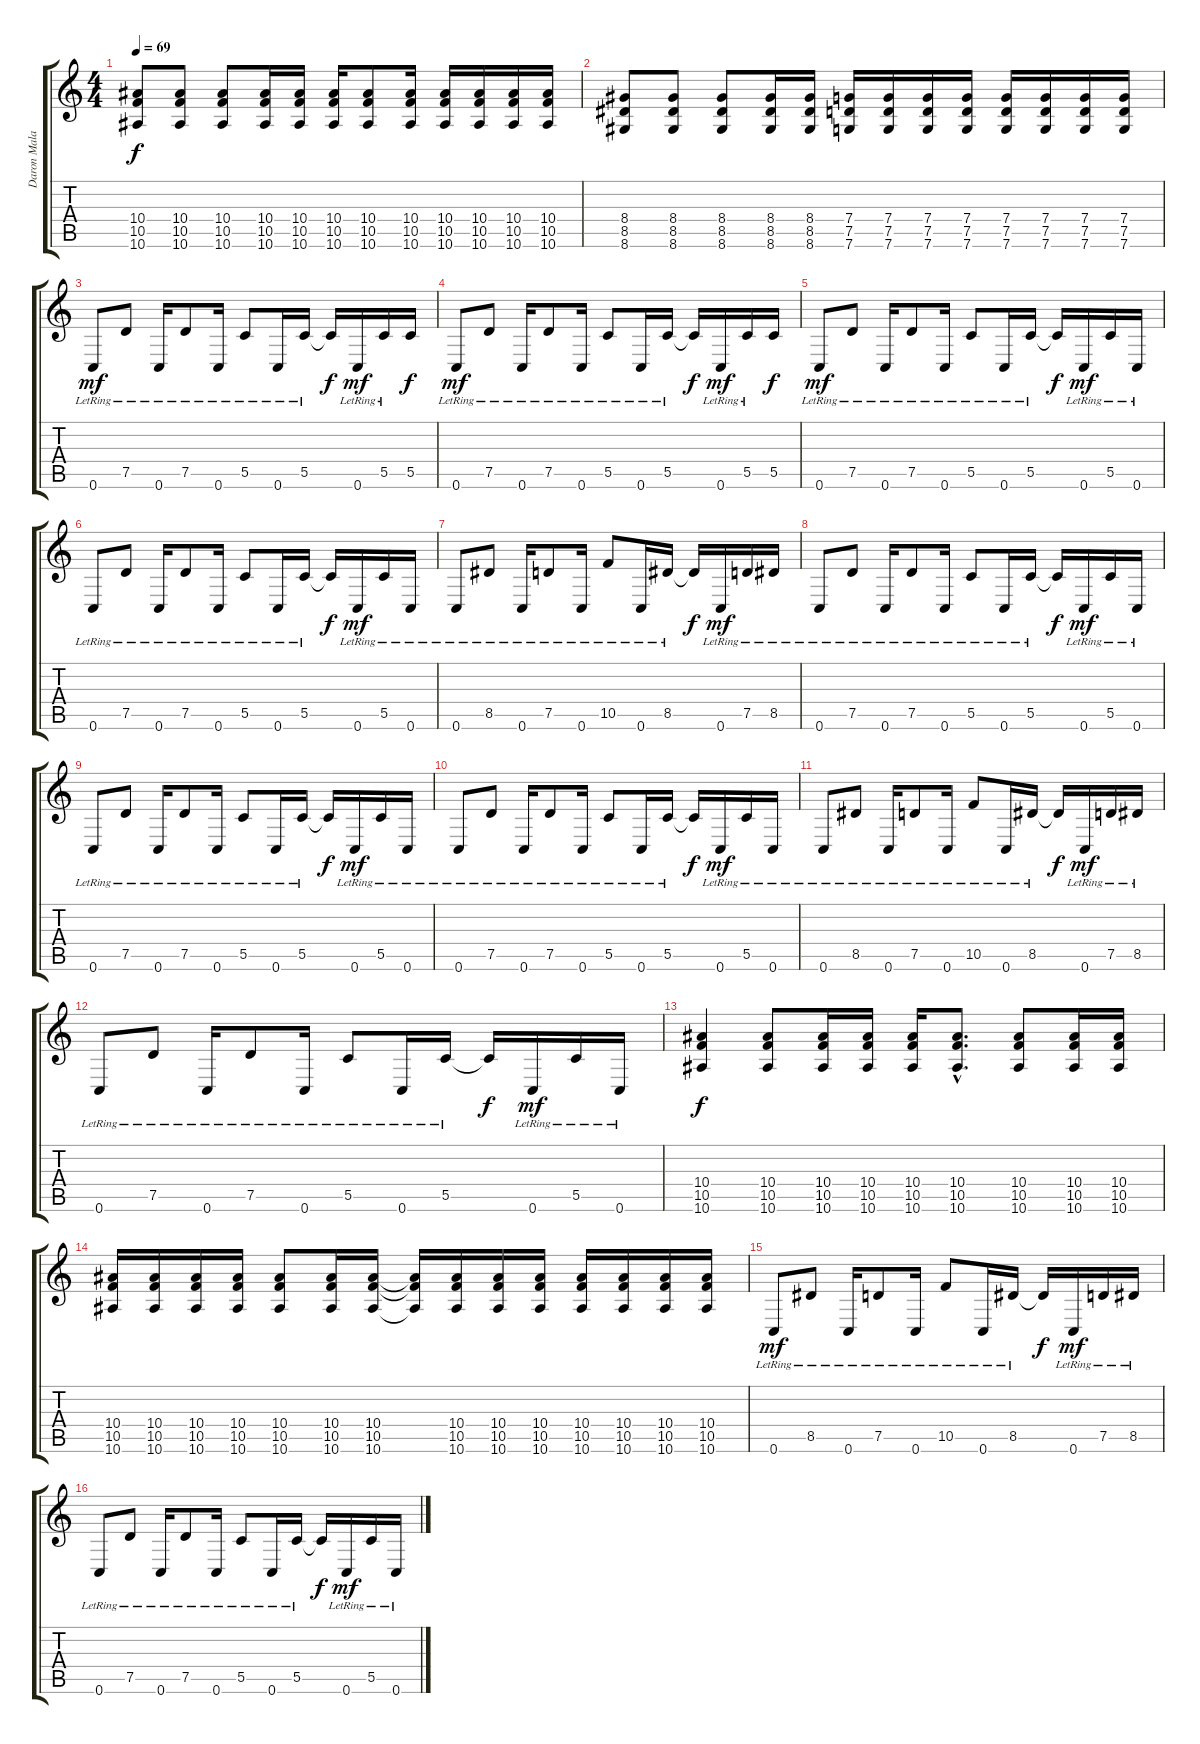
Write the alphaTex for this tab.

\track ("Daron Malakian (Guitar 1)" "Daron Mala") {instrument electricguitarjazz}
\staff {score tabs}
\tuning (D4 A3 F3 C3 G2 C2) {hide}
\ts (4 4)
\tempo 69
\clef g2
\ks c
(10.4 10.5 10.6).8{dy f instrument distortionguitar} (10.4 10.5 10.6).8 (10.4 10.5 10.6).8 (10.4 10.5 10.6).16 (10.4 10.5 10.6).16 (10.4 10.5 10.6).16 (10.4 10.5 10.6).8 (10.4 10.5 10.6).16 (10.4 10.5 10.6).16 (10.4 10.5 10.6).16 (10.4 10.5 10.6).16 (10.4 10.5 10.6).16 |
(8.4 8.5 8.6).8 (8.4 8.5 8.6).8 (8.4 8.5 8.6).8 (8.4 8.5 8.6).16 (8.4 8.5 8.6).16 (7.4 7.5 7.6).16 (7.4 7.5 7.6).16 (7.4 7.5 7.6).16 (7.4 7.5 7.6).16 (7.4 7.5 7.6).16 (7.4 7.5 7.6).16 (7.4 7.5 7.6).16 (7.4 7.5 7.6).16 |
0.6{lr}.8{dy mf instrument electricguitarjazz} 7.5{lr}.8 0.6{lr}.16 7.5{lr}.8 0.6{lr}.16 5.5{lr}.8 0.6{lr}.16 5.5{lr}.16 5.5{t}.16{dy f} 0.6{lr}.16{dy mf} 5.5{lr}.16 5.5.16{dy f} |
0.6{lr}.8{dy mf} 7.5{lr}.8 0.6{lr}.16 7.5{lr}.8 0.6{lr}.16 5.5{lr}.8 0.6{lr}.16 5.5{lr}.16 5.5{t}.16{dy f} 0.6{lr}.16{dy mf} 5.5{lr}.16 5.5.16{dy f} |
0.6{lr}.8{dy mf} 7.5{lr}.8 0.6{lr}.16 7.5{lr}.8 0.6{lr}.16 5.5{lr}.8 0.6{lr}.16 5.5{lr}.16 5.5{t}.16{dy f} 0.6{lr}.16{dy mf} 5.5{lr}.16 0.6{lr}.16 |
0.6{lr}.8 7.5{lr}.8 0.6{lr}.16 7.5{lr}.8 0.6{lr}.16 5.5{lr}.8 0.6{lr}.16 5.5{lr}.16 5.5{t}.16{dy f} 0.6{lr}.16{dy mf} 5.5{lr}.16 0.6{lr}.16 |
0.6{lr}.8 8.5{lr}.8 0.6{lr}.16 7.5{lr}.8 0.6{lr}.16 10.5{lr}.8 0.6{lr}.16 8.5{lr}.16 8.5{t}.16{dy f} 0.6{lr}.16{dy mf} 7.5{lr}.16 8.5{lr}.16 |
0.6{lr}.8 7.5{lr}.8 0.6{lr}.16 7.5{lr}.8 0.6{lr}.16 5.5{lr}.8 0.6{lr}.16 5.5{lr}.16 5.5{t}.16{dy f} 0.6{lr}.16{dy mf} 5.5{lr}.16 0.6{lr}.16 |
0.6{lr}.8 7.5{lr}.8 0.6{lr}.16 7.5{lr}.8 0.6{lr}.16 5.5{lr}.8 0.6{lr}.16 5.5{lr}.16 5.5{t}.16{dy f} 0.6{lr}.16{dy mf} 5.5{lr}.16 0.6{lr}.16 |
0.6{lr}.8 7.5{lr}.8 0.6{lr}.16 7.5{lr}.8 0.6{lr}.16 5.5{lr}.8 0.6{lr}.16 5.5{lr}.16 5.5{t}.16{dy f} 0.6{lr}.16{dy mf} 5.5{lr}.16 0.6{lr}.16 |
0.6{lr}.8 8.5{lr}.8 0.6{lr}.16 7.5{lr}.8 0.6{lr}.16 10.5{lr}.8 0.6{lr}.16 8.5{lr}.16 8.5{t}.16{dy f} 0.6{lr}.16{dy mf} 7.5{lr}.16 8.5{lr}.16 |
0.6{lr}.8 7.5{lr}.8 0.6{lr}.16 7.5{lr}.8 0.6{lr}.16 5.5{lr}.8 0.6{lr}.16 5.5{lr}.16 5.5{t}.16{dy f} 0.6{lr}.16{dy mf} 5.5{lr}.16 0.6{lr}.16 |
(10.4 10.5 10.6).4{dy f instrument distortionguitar} (10.4 10.5 10.6).8 (10.4 10.5 10.6).16 (10.4 10.5 10.6).16 (10.4 10.5 10.6).16 (10.4{hac} 10.5{hac} 10.6{hac}).8{d} (10.4 10.5 10.6).8 (10.4 10.5 10.6).16 (10.4 10.5 10.6).16 |
(10.4 10.5 10.6).16 (10.4 10.5 10.6).16 (10.4 10.5 10.6).16 (10.4 10.5 10.6).16 (10.4 10.5 10.6).8 (10.4 10.5 10.6).16 (10.4 10.5 10.6).16 (10.4{t} 10.5{t} 10.6{t}).16 (10.4 10.5 10.6).16 (10.4 10.5 10.6).16 (10.4 10.5 10.6).16 (10.4 10.5 10.6).16 (10.4 10.5 10.6).16 (10.4 10.5 10.6).16 (10.4 10.5 10.6).16 |
0.6{lr}.8{dy mf instrument electricguitarjazz} 8.5{lr}.8 0.6{lr}.16 7.5{lr}.8 0.6{lr}.16 10.5{lr}.8 0.6{lr}.16 8.5{lr}.16 8.5{t}.16{dy f} 0.6{lr}.16{dy mf} 7.5{lr}.16 8.5{lr}.16 |
0.6{lr}.8 7.5{lr}.8 0.6{lr}.16 7.5{lr}.8 0.6{lr}.16 5.5{lr}.8 0.6{lr}.16 5.5{lr}.16 5.5{t}.16{dy f} 0.6{lr}.16{dy mf} 5.5{lr}.16 0.6{lr}.16
